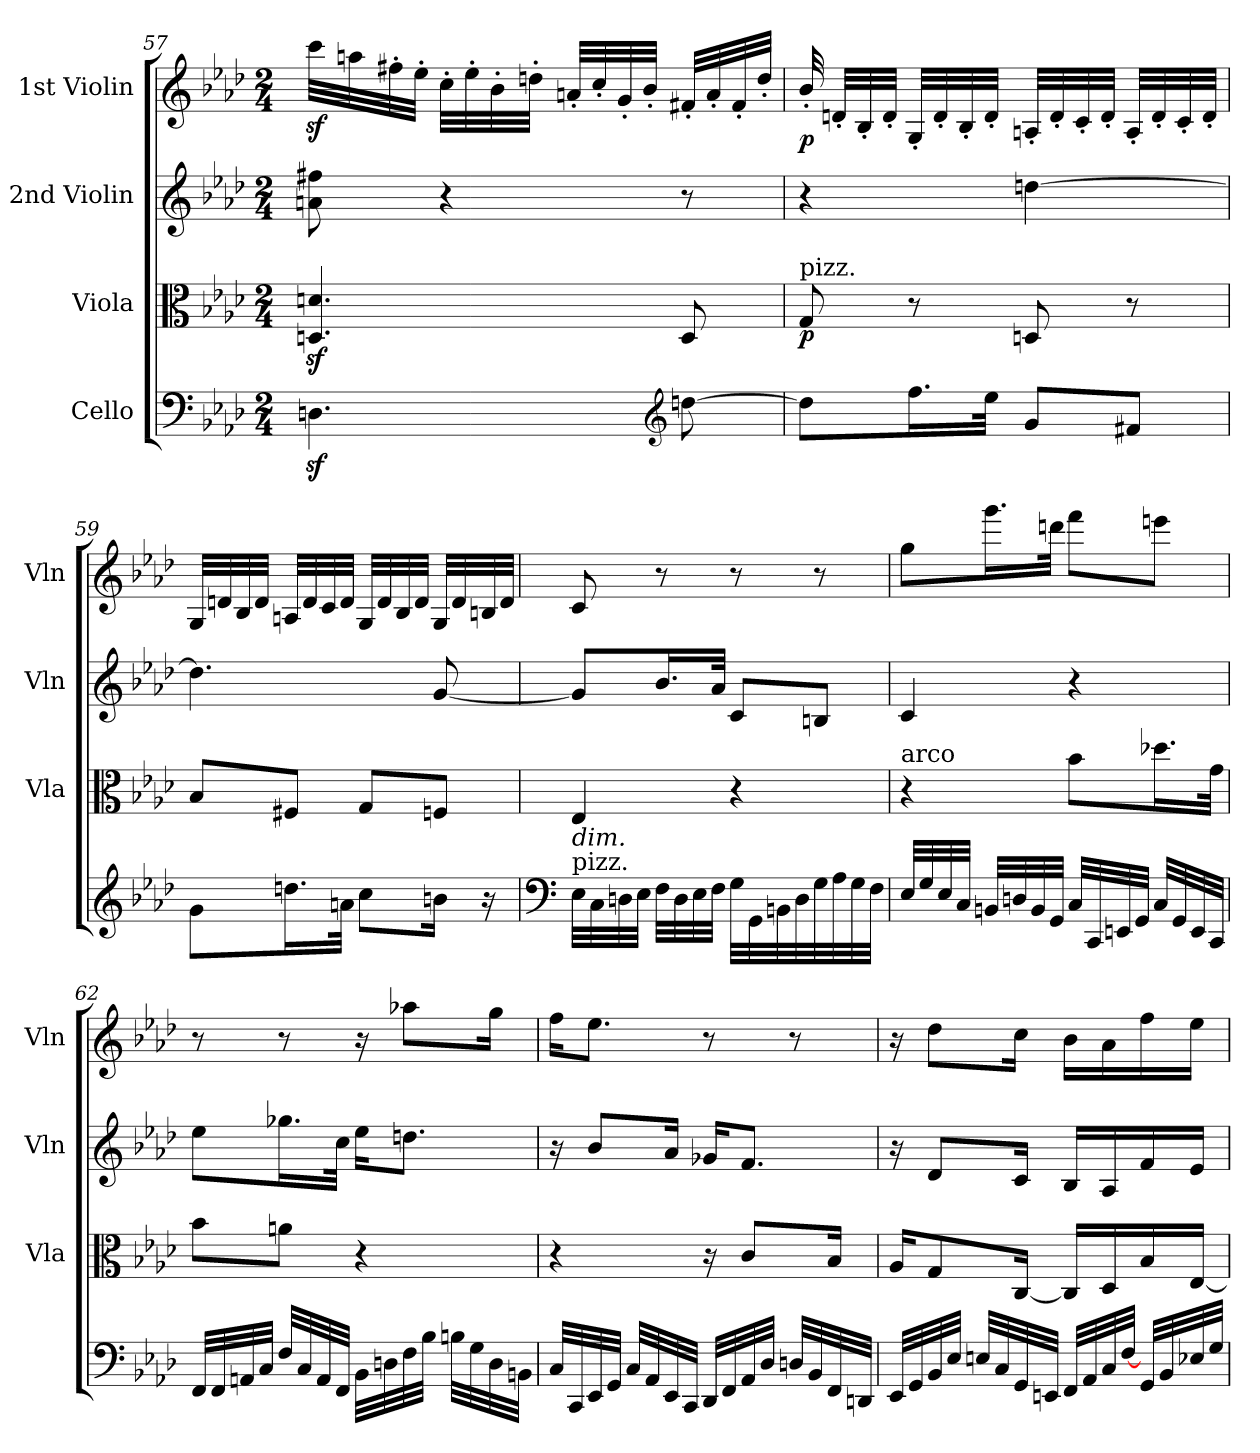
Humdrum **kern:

**kern	**kern	**dynam	**kern	**kern	**dynam
*part4	*part3	*part3	*part2	*part1	*part1
*staff4	*staff3	*staff3	*staff2	*staff1	*staff1
*I"Cello	*I"Viola	*	*I"2nd Violin	*I"1st Violin	*
*	*I'Vla	*	*I'Vln	*I'Vln	*
!!LO:LB:g=z
*clefF4	*clefC3	*	*clefG2	*clefG2	*
*k[b-e-a-d-]	*k[b-e-a-d-]	*	*k[b-e-a-d-]	*k[b-e-a-d-]	*
*f:	*f:	*	*f:	*f:	*
*M2/4	*M2/4	*	*M2/4	*M2/4	*
=57	=57	=57	=57	=57	=57
4.Dnz>\	4.Dn/z> 4.dn/z>	.	8an\ 8ff#X\	32cccz<\LLL	.
.	.	.	.	32aan\	.
.	.	.	.	32ff#X'\	.
.	.	.	.	32ee-'\JJJ	.
.	.	.	4r	32cc'\LLL	.
.	.	.	.	32ee-'\	.
.	.	.	.	32b-'\	.
.	.	.	.	32ddn'\JJJ	.
.	.	.	.	32an'/LLL	.
.	.	.	.	32cc'/	.
.	.	.	.	32g'/	.
.	.	.	.	32b-'/JJJ	.
*clefG2	*	*	*	*	*
[8ddn\	8D/	.	8r	32f#X'/LLL	.
.	.	.	.	32a'/	.
.	.	.	.	32f#'/	.
.	.	.	.	32dd'/JJJ	.
=58	=58	=58	=58	=58	=58
!	!LO:TX:a:t=pizz.	!	!	!	!
!	!	!LO:DY:b	!	!	!LO:DY:b
8dd\L]	8G/	p	4r	32b-'/	p
.	.	.	.	32dn'/LLL	.
.	.	.	.	32B-'/	.
.	.	.	.	32d'/JJJ	.
16.ff\L	8r	.	.	32G'/LLL	.
.	.	.	.	32d'/	.
.	.	.	.	32B-'/	.
32ee-\JJk	.	.	.	32d'/JJJ	.
8g/L	8Dn/	.	[4ddn\	32An'/LLL	.
.	.	.	.	32d'/	.
.	.	.	.	32c'/	.
.	.	.	.	32d'/JJJ	.
8f#X/J	8r	.	.	32A'/LLL	.
.	.	.	.	32d'/	.
.	.	.	.	32c'/	.
.	.	.	.	32d'/JJJ	.
!!LO:PB:g=z
=59	=59	=59	=59	=59	=59
8g\L	8B-/L	.	4.dd\]	32G/LLL	.
.	.	.	.	32dn/	.
.	.	.	.	32B-/	.
.	.	.	.	32d/JJJ	.
16.ddn\L	8F#X/J	.	.	32An/LLL	.
.	.	.	.	32d/	.
.	.	.	.	32c/	.
32an\JJk	.	.	.	32d/JJJ	.
8cc\L	8G/L	.	.	32G/LLL	.
.	.	.	.	32d/	.
.	.	.	.	32B-/	.
.	.	.	.	32d/JJJ	.
16bn\Jk	8Fn/J	.	[8g/	32G/LLL	.
.	.	.	.	32d/	.
16r	.	.	.	32Bn/	.
.	.	.	.	32d/JJJ	.
=60	=60	=60	=60	=60	=60
*clefF4	*	*	*	*	*
!LO:TX:a:t=pizz.	!	!	!	!	!
!LO:TX:a:i:t=dim.	!	!	!	!	!
32E-\LLL	4E-/	.	8g/L]	8c/	.
32C\	.	.	.	.	.
32Dn\	.	.	.	.	.
32E-\JJJ	.	.	.	.	.
32F\LLL	.	.	16.b-/L	8r	.
32D\	.	.	.	.	.
32E-\	.	.	.	.	.
32F\JJJ	.	.	32a-/JJk	.	.
32G\LLL	4r	.	8c/L	8r	.
32GG\	.	.	.	.	.
32BBn\	.	.	.	.	.
32D\	.	.	.	.	.
32G\	.	.	8Bn/J	8r	.
32A-\	.	.	.	.	.
32G\	.	.	.	.	.
32F\JJJ	.	.	.	.	.
!!LO:LB:g=z
=61	=61	=61	=61	=61	=61
!	!LO:TX:a:t=arco	!	!	!	!
32E-/LLL	4r	.	4c/	8gg\L	.
32G/	.	.	.	.	.
32E-/	.	.	.	.	.
32C/JJJ	.	.	.	.	.
32BBn/LLL	.	.	.	16.ggg\L	.
32Dn/	.	.	.	.	.
32BB/	.	.	.	.	.
32GG/JJJ	.	.	.	32dddn\JJk	.
32C/LLL	8b-\L	.	4r	8fff\L	.
32CC/	.	.	.	.	.
32EEn/	.	.	.	.	.
32GG/JJJ	.	.	.	.	.
32C/LLL	16.dd-X\L	.	.	8eeen\J	.
32GG/	.	.	.	.	.
32EE/	.	.	.	.	.
32CC/JJJ	32g\JJk	.	.	.	.
=62	=62	=62	=62	=62	=62
32FF/LLL	8b-\L	.	8ee-\L	8r	.
32FF/	.	.	.	.	.
32AAn/	.	.	.	.	.
32C/JJJ	.	.	.	.	.
32F/LLL	8an\J	.	16.gg-X\L	8r	.
32C/	.	.	.	.	.
32AA/	.	.	.	.	.
32FF/JJJ	.	.	32cc\JJk	.	.
32BB-\LLL	4r	.	16ee-\KL	16r	.
32Dn\	.	.	.	.	.
32F\	.	.	8.ddn\J	8aa-X\L	.
32B-\JJJ	.	.	.	.	.
32Bn\LLL	.	.	.	.	.
32G\	.	.	.	.	.
32D\	.	.	.	16gg\Jk	.
32BBn\JJJ	.	.	.	.	.
!!LO:LB:g=z
=63	=63	=63	=63	=63	=63
32C/LLL	4r	.	16r	16ff\KL	.
32CC/	.	.	.	.	.
32EE-/	.	.	8b-/L	8.ee-\J	.
32GG/JJJ	.	.	.	.	.
32C/LLL	.	.	.	.	.
32AA-/	.	.	.	.	.
32EE-/	.	.	16a-/Jk	.	.
32CC/JJJ	.	.	.	.	.
32DD-/LLL	16r	.	16g-X/KL	8r	.
32FF/	.	.	.	.	.
32AA-/	8c/L	.	8.f/J	.	.
32D-/JJJ	.	.	.	.	.
32Dn/LLL	.	.	.	8r	.
32BB-/	.	.	.	.	.
32FF/	16B-/Jk	.	.	.	.
32DDn/JJJ	.	.	.	.	.
=64	=64	=64	=64	=64	=64
32EE-/LLL	16A-/KL	.	16r	16r	.
32GG/	.	.	.	.	.
32BB-/	8G/	.	8d-/L	8dd-\L	.
32E-/JJJ	.	.	.	.	.
32En/LLL	.	.	.	.	.
32C/	.	.	.	.	.
32GG/	[16C/Jk	.	16c/Jk	16cc\Jk	.
32EEn/JJJ	.	.	.	.	.
32FF/LLL	16C/LL]	.	16B-/LL	16b-\LL	.
32AA-/	.	.	.	.	.
32C/	16D-/	.	16A-/	16a-\	.
[32F/JJJ	.	.	.	.	.
32GG/LLL	16B-/	.	16f/	16ff\	.
32BB-/	.	.	.	.	.
32E-X/	[16E-/JJ	.	16e-/JJ	16ee-\JJ	.
32G/JJJ	.	.	.	.	.
=	=	=	=	=	=
*-	*-	*-	*-	*-	*-
